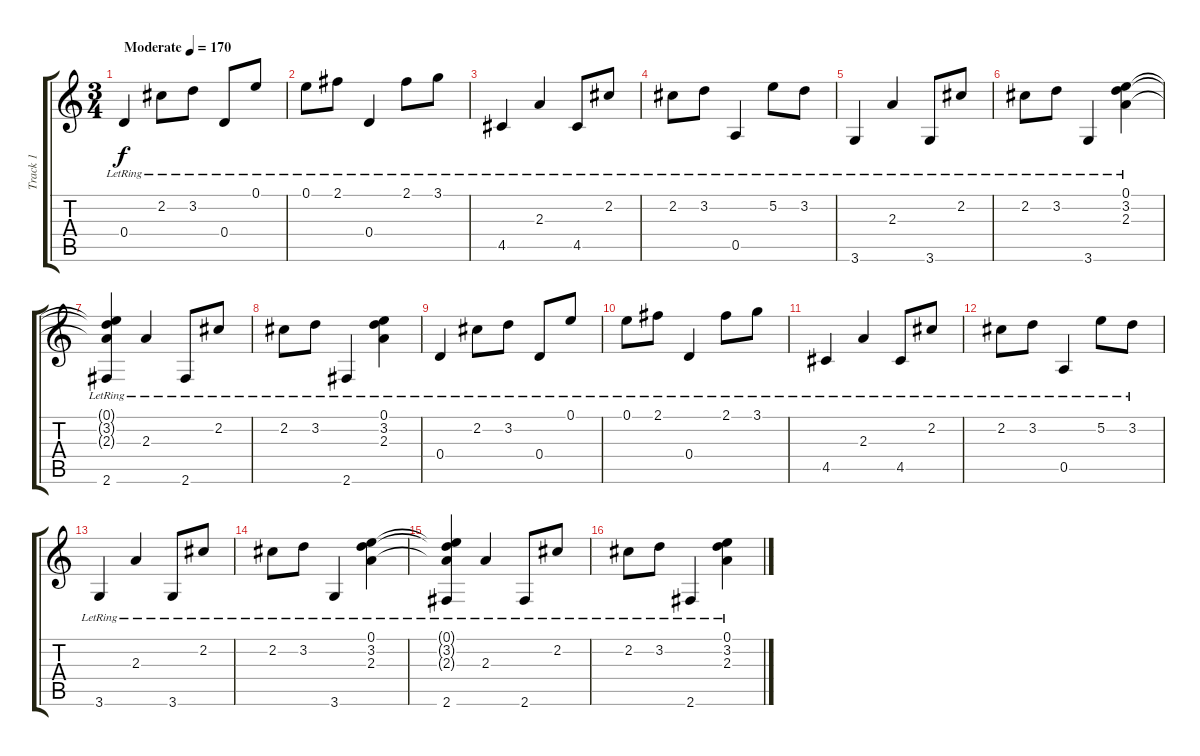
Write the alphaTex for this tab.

\track ("Track 1" "Track 1") {instrument acousticguitarsteel}
\staff {score tabs}
\tuning (E4 B3 G3 D3 A2 E2) {hide}
\ts (3 4)
\tempo (170 "Moderate")
\clef g2
\ks c
0.4{lr}.4{dy f instrument acousticguitarsteel} 2.2{lr}.8 3.2{lr}.8 0.4{lr}.8 0.1{lr}.8 |
0.1{lr}.8 2.1{lr}.8 0.4{lr}.4 2.1{lr}.8 3.1{lr}.8 |
4.5{lr}.4 2.3{lr}.4 4.5{lr}.8 2.2{lr}.8 |
2.2{lr}.8 3.2{lr}.8 0.5{lr}.4 5.2{lr}.8 3.2{lr}.8 |
3.6{lr}.4 2.3{lr}.4 3.6{lr}.8 2.2{lr}.8 |
2.2{lr}.8 3.2{lr}.8 3.6{lr}.4 (0.1{lr} 3.2{lr} 2.3{lr}).4 |
(0.1{t} 3.2{t} 2.3{t} 2.6{lr}).4 2.3{lr}.4 2.6{lr}.8 2.2{lr}.8 |
2.2{lr}.8 3.2{lr}.8 2.6{lr}.4 (0.1{lr} 3.2{lr} 2.3{lr}).4 |
0.4{lr}.4 2.2{lr}.8 3.2{lr}.8 0.4{lr}.8 0.1{lr}.8 |
0.1{lr}.8 2.1{lr}.8 0.4{lr}.4 2.1{lr}.8 3.1{lr}.8 |
4.5{lr}.4 2.3{lr}.4 4.5{lr}.8 2.2{lr}.8 |
2.2{lr}.8 3.2{lr}.8 0.5{lr}.4 5.2{lr}.8 3.2{lr}.8 |
3.6{lr}.4 2.3{lr}.4 3.6{lr}.8 2.2{lr}.8 |
2.2{lr}.8 3.2{lr}.8 3.6{lr}.4 (0.1{lr} 3.2{lr} 2.3{lr}).4 |
(0.1{t} 3.2{t} 2.3{t} 2.6{lr}).4 2.3{lr}.4 2.6{lr}.8 2.2{lr}.8 |
2.2{lr}.8 3.2{lr}.8 2.6{lr}.4 (0.1{lr} 3.2{lr} 2.3{lr}).4
